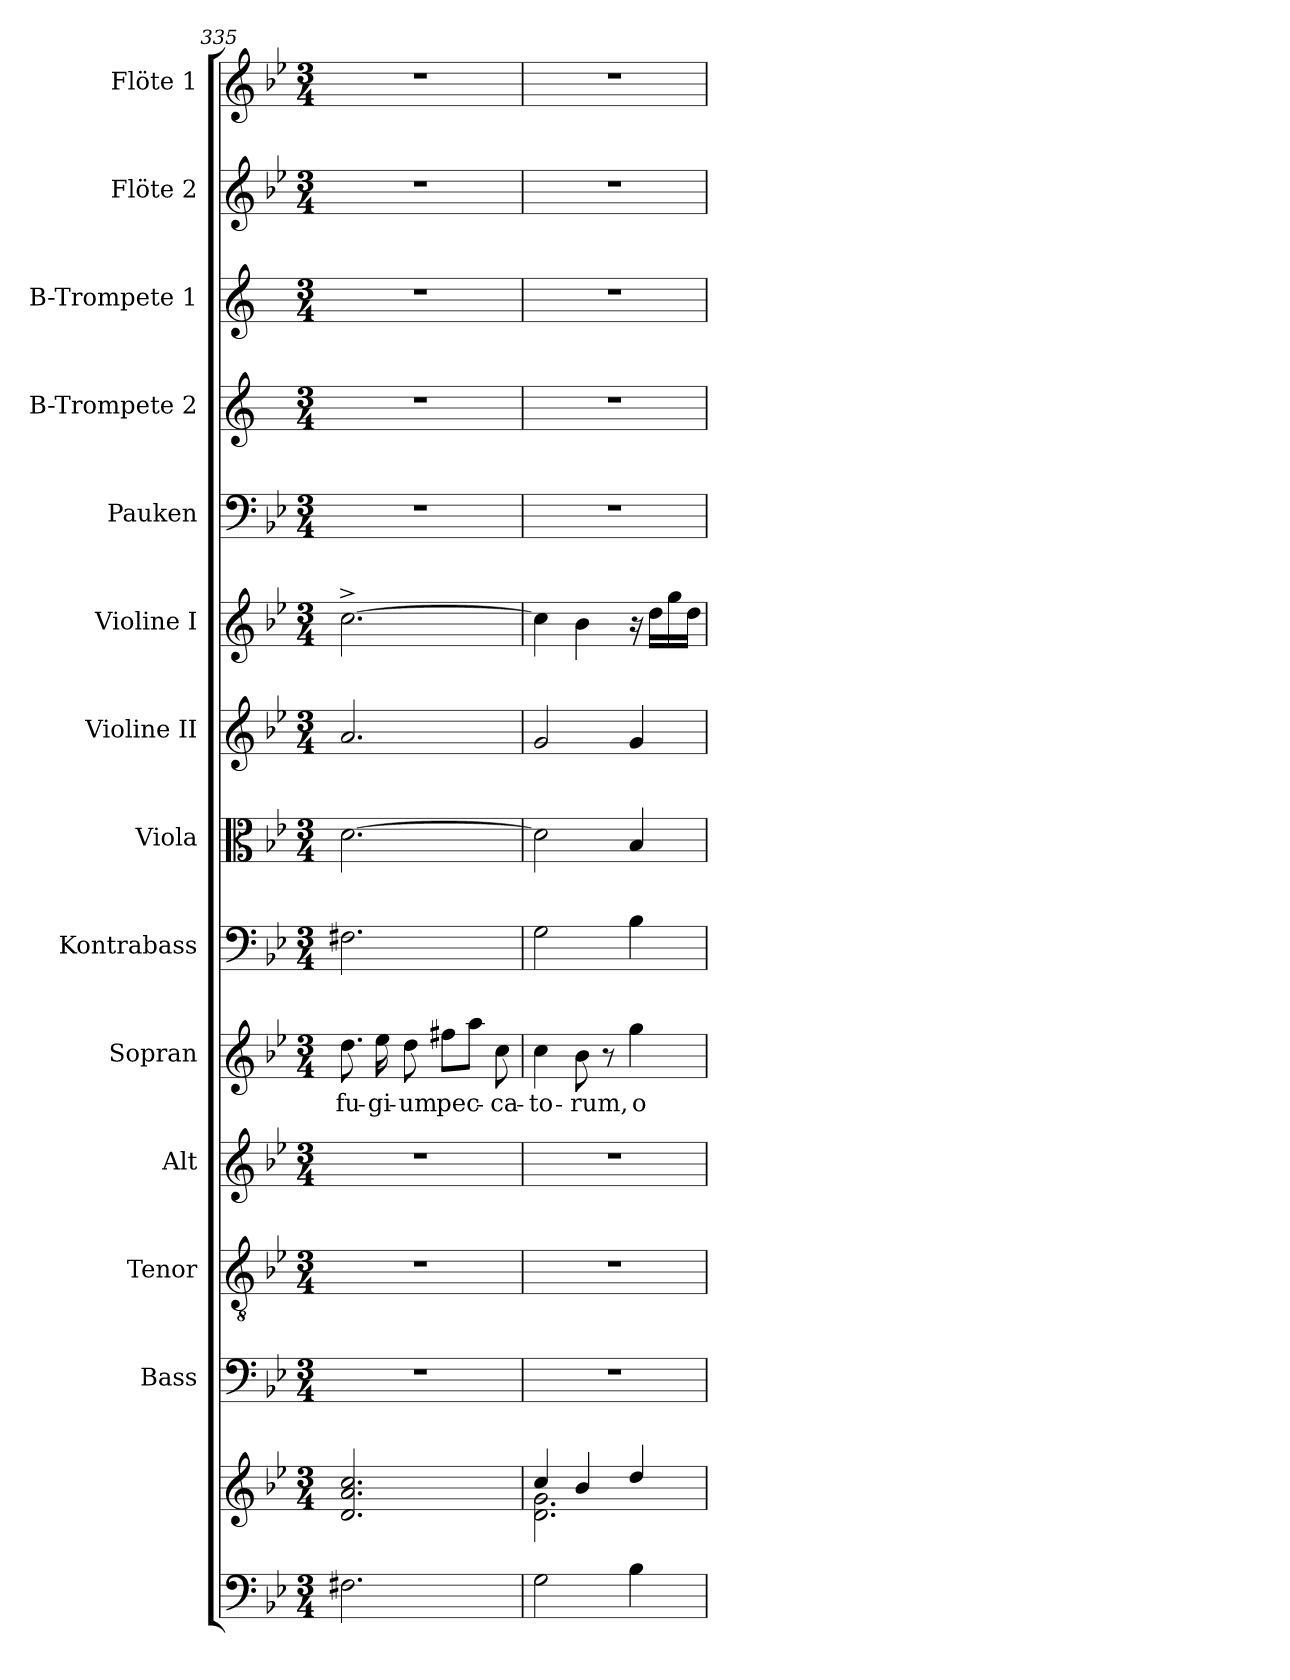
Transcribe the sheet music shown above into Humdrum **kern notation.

**kern	**kern	**kern	**kern	**kern	**kern	**text	**kern	**kern	**kern	**kern	**kern	**kern	**kern	**kern	**kern
*part14	*part14	*part13	*part12	*part11	*part10	*part10	*part9	*part8	*part7	*part6	*part5	*part4	*part3	*part2	*part1
*staff15	*staff14	*staff13	*staff12	*staff11	*staff10	*staff10	*staff9	*staff8	*staff7	*staff6	*staff5	*staff4	*staff3	*staff2	*staff1
*	*	*I"Bass	*I"Tenor	*I"Alt	*I"Sopran	*	*I"Kontrabass	*I"Viola	*I"Violine II	*I"Violine I	*I"Pauken	*I"B-Trompete 2	*I"B-Trompete 1	*I"Flöte 2	*I"Flöte 1
*	*	*I'B.	*I'T.	*I'A.	*I'S.	*	*I'Kb.	*I'Vla.	*I'Vl. II	*I'Vl. I	*I'Pk.	*I'B Trp. 2	*I'B Trp. 1	*I'Fl. 2	*I'Fl. 1
*clefF4	*clefG2	*clefF4	*clefGv2	*clefG2	*clefG2	*	*clefF4	*clefC3	*clefG2	*clefG2	*clefF4	*clefG2	*clefG2	*clefG2	*clefG2
*	*	*	*	*	*	*	*ITrd7c12	*	*	*	*	*ITrd1c2	*ITrd1c2	*	*
*k[b-e-]	*k[b-e-]	*k[b-e-]	*k[b-e-]	*k[b-e-]	*k[b-e-]	*	*k[b-e-]	*k[b-e-]	*k[b-e-]	*k[b-e-]	*k[b-e-]	*k[b-e-]	*k[b-e-]	*k[b-e-]	*k[b-e-]
*B-:	*B-:	*B-:	*B-:	*B-:	*B-:	*	*B-:	*B-:	*B-:	*B-:	*B-:	*B-:	*B-:	*B-:	*B-:
*M3/4	*M3/4	*M3/4	*M3/4	*M3/4	*M3/4	*	*M3/4	*M3/4	*M3/4	*M3/4	*M3/4	*M3/4	*M3/4	*M3/4	*M3/4
=335	=335	=335	=335	=335	=335	=335	=335	=335	=335	=335	=335	=335	=335	=335	=335
!	!	!	!	!	!	!LO:LY:b	!	!	!	!	!	!	!	!	!
2.F#X\	2.d/ 2.a/ 2.cc/	2.r	2.r	2.r	8.dd\	-fu-	2.FF#X\	[2.d\	2.a/	[2.cc^>\	2.r	2.r	2.r	2.r	2.r
!	!	!	!	!	!	!LO:LY:b	!	!	!	!	!	!	!	!	!
.	.	.	.	.	16ee-\	-gi-	.	.	.	.	.	.	.	.	.
!	!	!	!	!	!	!LO:LY:b	!	!	!	!	!	!	!	!	!
.	.	.	.	.	8dd\	-um	.	.	.	.	.	.	.	.	.
!	!	!	!	!	!	!LO:LY:b	!	!	!	!	!	!	!	!	!
.	.	.	.	.	8ff#X\L	pec-	.	.	.	.	.	.	.	.	.
.	.	.	.	.	8aa\J	.	.	.	.	.	.	.	.	.	.
!	!	!	!	!	!	!LO:LY:b	!	!	!	!	!	!	!	!	!
.	.	.	.	.	8cc\	-ca-	.	.	.	.	.	.	.	.	.
!!LO:PB:g=z
=336	=336	=336	=336	=336	=336	=336	=336	=336	=336	=336	=336	=336	=336	=336	=336
*	*^	*	*	*	*	*	*	*	*	*	*	*	*	*	*
!	!	!	!	!	!	!	!LO:LY:b	!	!	!	!	!	!	!	!	!
2G\	4cc/	2.d\ 2.g\	2.r	2.r	2.r	4cc\	-to-	2GG\	2d\]	2g/	4cc\]	2.r	2.r	2.r	2.r	2.r
!	!	!	!	!	!	!	!LO:LY:b	!	!	!	!	!	!	!	!	!
.	4b-/	.	.	.	.	8b-\	-rum,	.	.	.	4b-\	.	.	.	.	.
.	.	.	.	.	.	8r	.	.	.	.	.	.	.	.	.	.
!	!	!	!	!	!	!	!LO:LY:b	!	!	!	!	!	!	!	!	!
4B-\	4dd/	.	.	.	.	4gg\	o-	4BB-\	4B-/	4g/	16r	.	.	.	.	.
.	.	.	.	.	.	.	.	.	.	.	16dd\LL	.	.	.	.	.
.	.	.	.	.	.	.	.	.	.	.	16gg\	.	.	.	.	.
.	.	.	.	.	.	.	.	.	.	.	16dd\JJ	.	.	.	.	.
*	*v	*v	*	*	*	*	*	*	*	*	*	*	*	*	*	*
=	=	=	=	=	=	=	=	=	=	=	=	=	=	=	=
*-	*-	*-	*-	*-	*-	*-	*-	*-	*-	*-	*-	*-	*-	*-	*-
